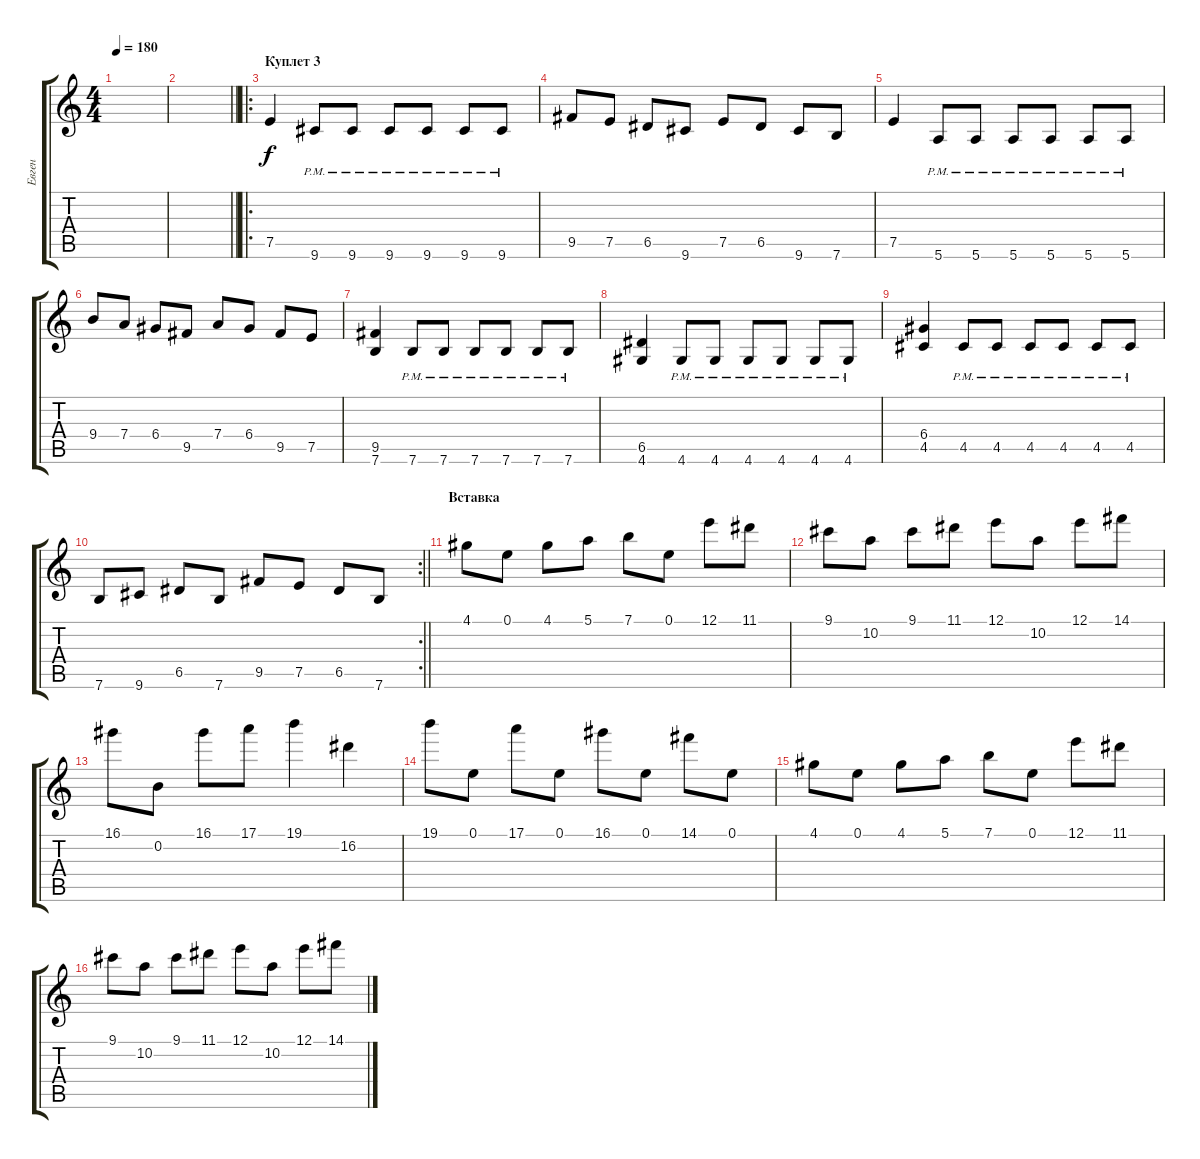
\track ("Евген" "Евген") {instrument distortionguitar}
\staff {score tabs}
\tuning (E4 B3 G3 D3 A2 E2) {hide}
\ts (4 4)
\tempo 180
\clef g2
\ks c
|
\barLineRight lightlight
|
\ro
\section ("" "Куплет 3")
7.5.4 9.6{pm}.8 9.6{pm}.8 9.6{pm}.8 9.6{pm}.8 9.6{pm}.8 9.6{pm}.8 |
9.5.8 7.5.8 6.5.8 9.6.8 7.5.8 6.5.8 9.6.8 7.6.8 |
7.5.4 5.6{pm}.8 5.6{pm}.8 5.6{pm}.8 5.6{pm}.8 5.6{pm}.8 5.6{pm}.8 |
9.4.8 7.4.8 6.4.8 9.5.8 7.4.8 6.4.8 9.5.8 7.5.8 |
(9.5 7.6).4 7.6{pm}.8 7.6{pm}.8 7.6{pm}.8 7.6{pm}.8 7.6{pm}.8 7.6{pm}.8 |
(6.5 4.6).4 4.6{pm}.8 4.6{pm}.8 4.6{pm}.8 4.6{pm}.8 4.6{pm}.8 4.6{pm}.8 |
(6.4 4.5).4 4.5{pm}.8 4.5{pm}.8 4.5{pm}.8 4.5{pm}.8 4.5{pm}.8 4.5{pm}.8 |
\rc 2
\barLineRight lightlight
7.6.8 9.6.8 6.5.8 7.6.8 9.5.8 7.5.8 6.5.8 7.6.8 |
\section ("" "Вставка")
4.1.8 0.1.8 4.1.8 5.1.8 7.1.8 0.1.8 12.1.8 11.1.8 |
9.1.8 10.2.8 9.1.8 11.1.8 12.1.8 10.2.8 12.1.8 14.1.8 |
16.1.8 0.2.8 16.1.8 17.1.8 19.1.4 16.2.4 |
19.1.8 0.1.8 17.1.8 0.1.8 16.1.8 0.1.8 14.1.8 0.1.8 |
4.1.8 0.1.8 4.1.8 5.1.8 7.1.8 0.1.8 12.1.8 11.1.8 |
9.1.8 10.2.8 9.1.8 11.1.8 12.1.8 10.2.8 12.1.8 14.1.8
